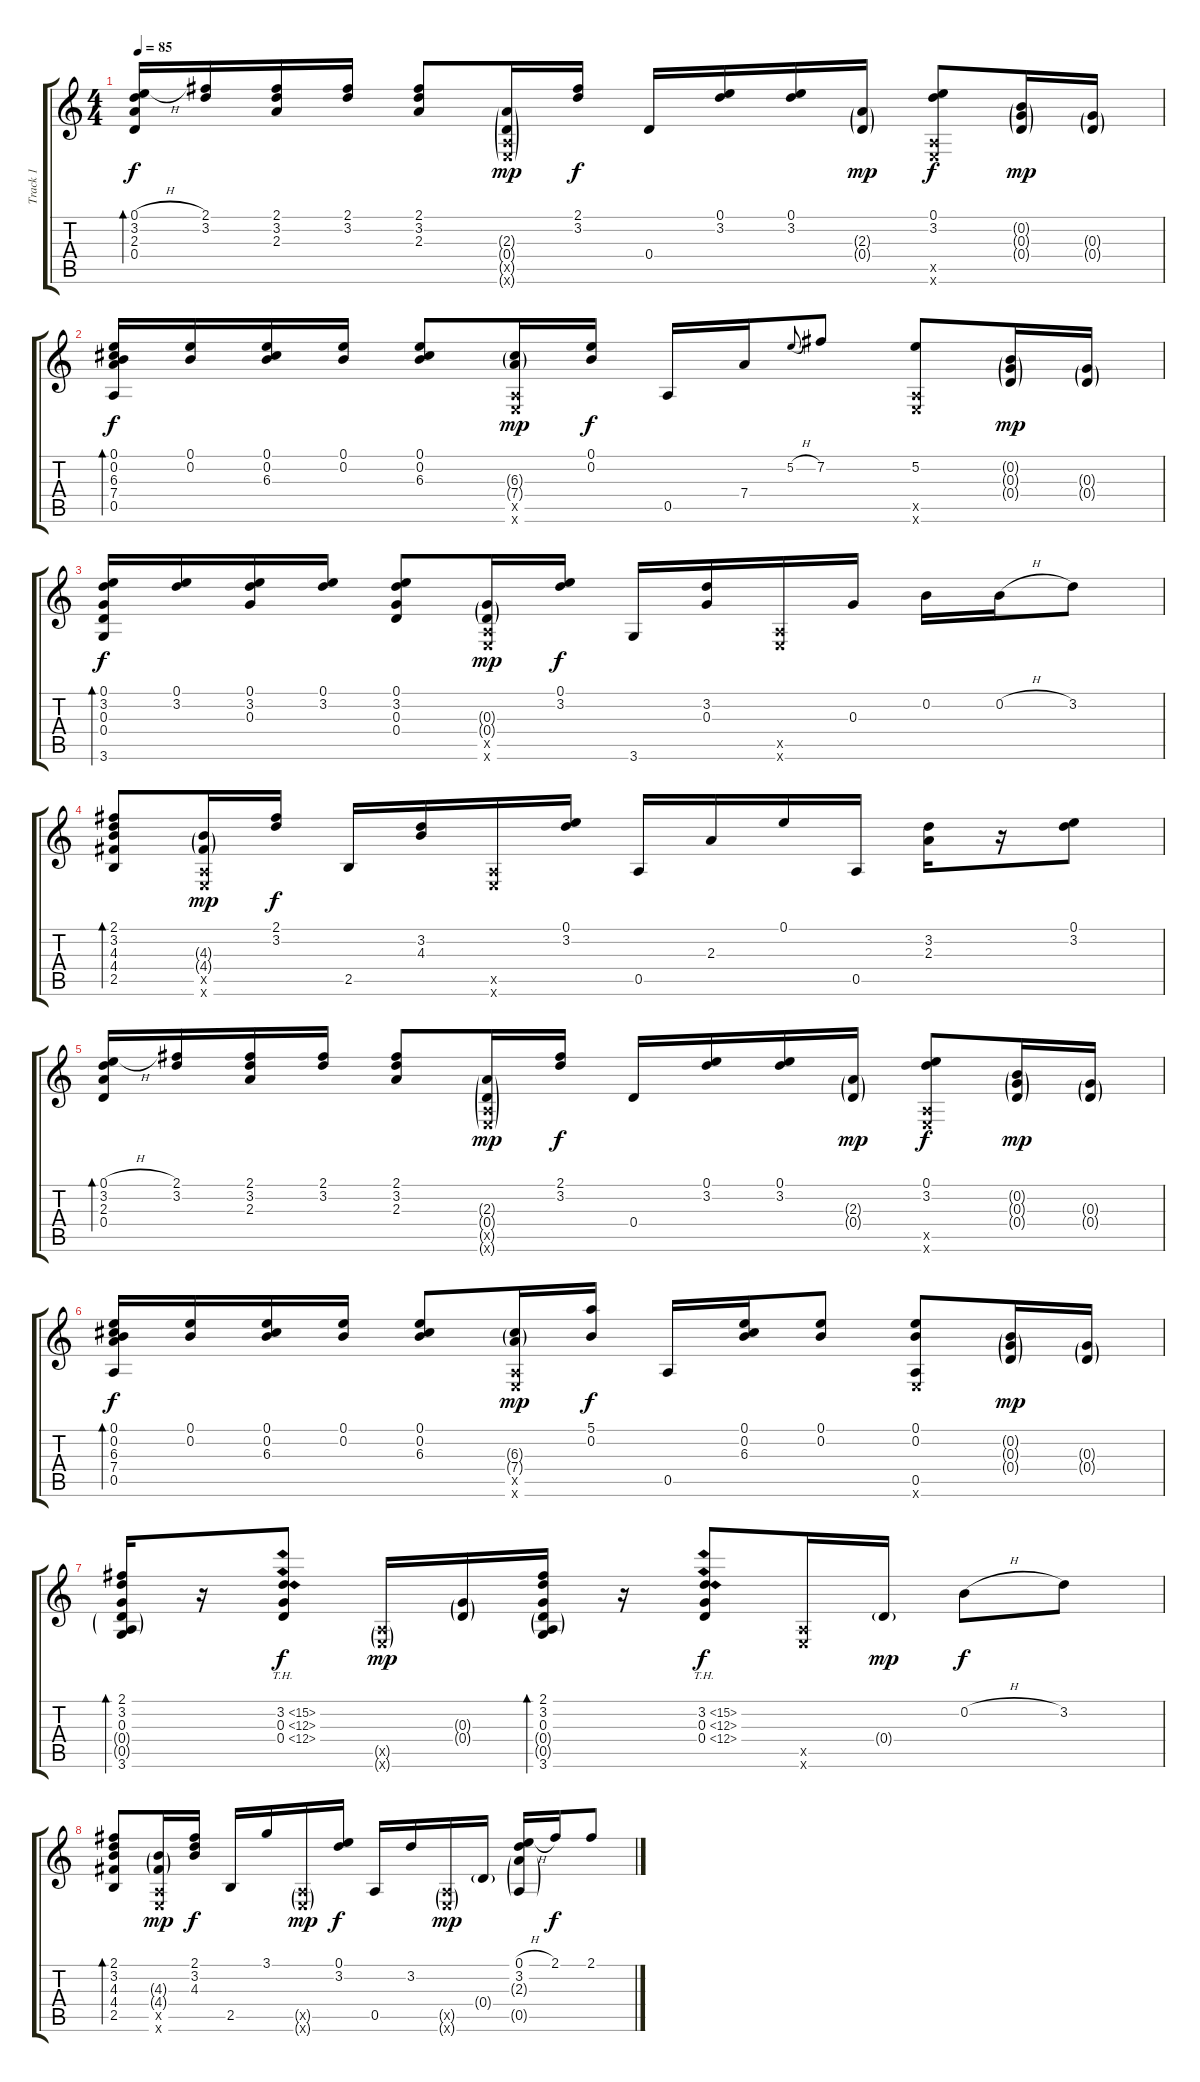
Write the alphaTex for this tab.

\track ("Track 1" "Track 1") {instrument acousticguitarsteel}
\staff {score tabs}
\tuning (E4 B3 G3 D3 A2 E2) {hide}
\ts (4 4)
\tempo 85
\clef g2
\ks c
(0.1{h} 3.2 2.3 0.4).16{bd 60 dy f} (2.1 3.2).16 (2.1 3.2 2.3).16 (2.1 3.2).16 (2.1 3.2 2.3).8 (2.3{g} 0.4{g} 0.5{g x} 0.6{g x}).16{dy mp} (2.1 3.2).16{dy f} 0.4.16 (0.1 3.2).16 (0.1 3.2).16 (2.3{g} 0.4{g}).16{dy mp} (0.1 3.2 0.5{x} 0.6{x}).8{dy f} (0.2{g} 0.3{g} 0.4{g}).16{dy mp} (0.3{g} 0.4{g}).16 |
(0.1 0.2 6.3 7.4 0.5).16{bd 60 dy f} (0.1 0.2).16 (0.1 0.2 6.3).16 (0.1 0.2).16 (0.1 0.2 6.3).8 (6.3{g} 7.4{g} 0.5{x} 0.6{x}).16{dy mp} (0.1 0.2).16{dy f} 0.5.16 7.4.16 5.2{h}.8{gr onbeat} 7.2.8 (5.2 0.5{x} 0.6{x}).8 (0.2{g} 0.3{g} 0.4{g}).16{dy mp} (0.3{g} 0.4{g}).16 |
(0.1 3.2 0.3 0.4 3.6).16{bd 60 dy f} (0.1 3.2).16 (0.1 3.2 0.3).16 (0.1 3.2).16 (0.1 3.2 0.3 0.4).8 (0.3{g} 0.4{g} 0.5{x} 0.6{x}).16{dy mp} (0.1 3.2).16{dy f} 3.6.16 (3.2 0.3).16 (0.5{x} 0.6{x}).16 0.3.16 0.2.16 0.2{h}.16 3.2.8 |
(2.1 3.2 4.3 4.4 2.5).8{bd 120} (4.3{g} 4.4{g} 0.5{x} 0.6{x}).16{dy mp} (2.1 3.2).16{dy f} 2.5.16 (3.2 4.3).16 (0.5{x} 0.6{x}).16 (0.1 3.2).16 0.5.16 2.3.16 0.1.16 0.5.16 (3.2 2.3).16 r.16 (0.1 3.2).8 |
(0.1{h} 3.2 2.3 0.4).16{bd 60} (2.1 3.2).16 (2.1 3.2 2.3).16 (2.1 3.2).16 (2.1 3.2 2.3).8 (2.3{g} 0.4{g} 0.5{g x} 0.6{g x}).16{dy mp} (2.1 3.2).16{dy f} 0.4.16 (0.1 3.2).16 (0.1 3.2).16 (2.3{g} 0.4{g}).16{dy mp} (0.1 3.2 0.5{x} 0.6{x}).8{dy f} (0.2{g} 0.3{g} 0.4{g}).16{dy mp} (0.3{g} 0.4{g}).16 |
(0.1 0.2 6.3 7.4 0.5).16{bd 60 dy f} (0.1 0.2).16 (0.1 0.2 6.3).16 (0.1 0.2).16 (0.1 0.2 6.3).8 (6.3{g} 7.4{g} 0.5{x} 0.6{x}).16{dy mp} (5.1 0.2).16{dy f} 0.5.16 (0.1 0.2 6.3).16 (0.1 0.2).8 (0.1 0.2 0.5 0.6{x}).8 (0.2{g} 0.3{g} 0.4{g}).16{dy mp} (0.3{g} 0.4{g}).16 |
(2.1 3.2 0.3 0.4{g} 0.5{g} 3.6).16{bd 60} r.16 (3.2{th 12} 0.3{th 12} 0.4{th 12}).8{dy f} (0.5{g x} 0.6{g x}).16{dy mp} (0.3{g} 0.4{g}).16 (2.1 3.2 0.3 0.4{g} 0.5{g} 3.6).16{bd 60} r.16 (3.2{th 12} 0.3{th 12} 0.4{th 12}).8{dy f} (0.5{x} 0.6{x}).16 0.4{g}.16{dy mp} 0.2{h}.8{dy f} 3.2.8 |
(2.1 3.2 4.3 4.4 2.5).8{bd 60} (4.3{g} 4.4{g} 0.5{x} 0.6{x}).16{dy mp} (2.1 3.2 4.3).16{dy f} 2.5.16 3.1.16 (0.5{g x} 0.6{g x}).16{dy mp} (0.1 3.2).16{dy f} 0.5.16 3.2.16 (0.5{g x} 0.6{g x}).16{dy mp} 0.4{g}.16 (0.1{h} 3.2 2.3{g} 0.5{g}).16 2.1.16{dy f} 2.1.8
